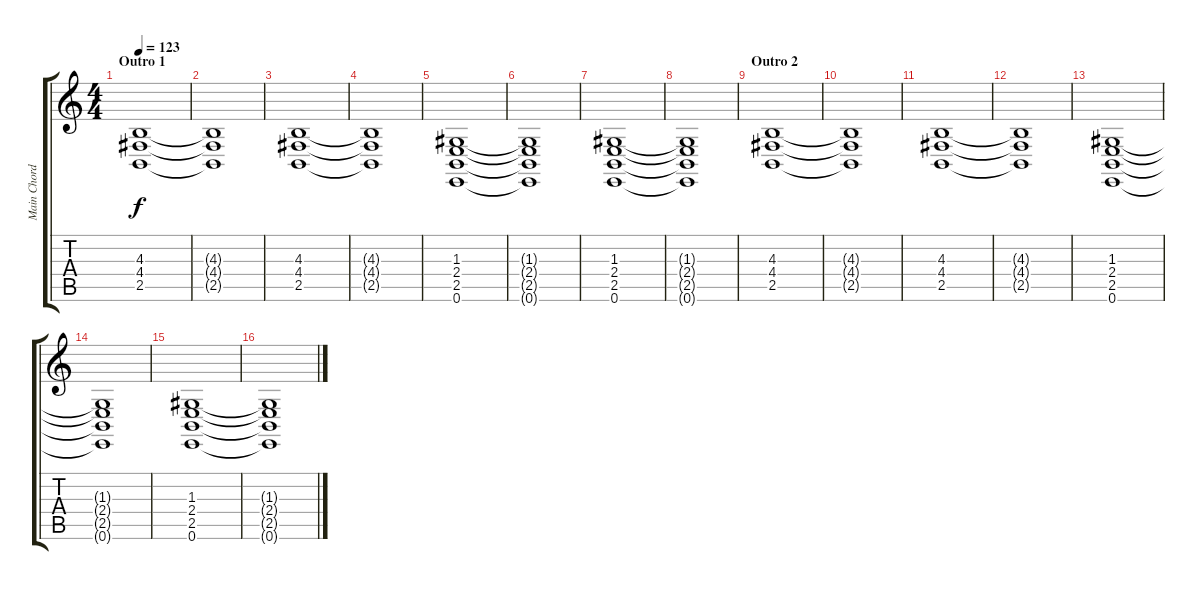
\track ("Main Chords" "Main Chord") {instrument honkytonkpiano}
\staff {score tabs}
\tuning (E4 B3 G3 D3 A2 E2) {hide}
\ts (4 4)
\section ("" "Outro 1")
\tempo 123
\clef g2
\ks c
(4.3 4.4 2.5).1{dy f} |
(4.3{t} 4.4{t} 2.5{t}).1 |
(4.3 4.4 2.5).1 |
(4.3{t} 4.4{t} 2.5{t}).1 |
(1.3 2.4 2.5 0.6).1 |
(1.3{t} 2.4{t} 2.5{t} 0.6{t}).1 |
(1.3 2.4 2.5 0.6).1 |
(1.3{t} 2.4{t} 2.5{t} 0.6{t}).1 |
\section ("" "Outro 2")
(4.3 4.4 2.5).1 |
(4.3{t} 4.4{t} 2.5{t}).1 |
(4.3 4.4 2.5).1 |
(4.3{t} 4.4{t} 2.5{t}).1 |
(1.3 2.4 2.5 0.6).1 |
(1.3{t} 2.4{t} 2.5{t} 0.6{t}).1 |
(1.3 2.4 2.5 0.6).1 |
(1.3{t} 2.4{t} 2.5{t} 0.6{t}).1
